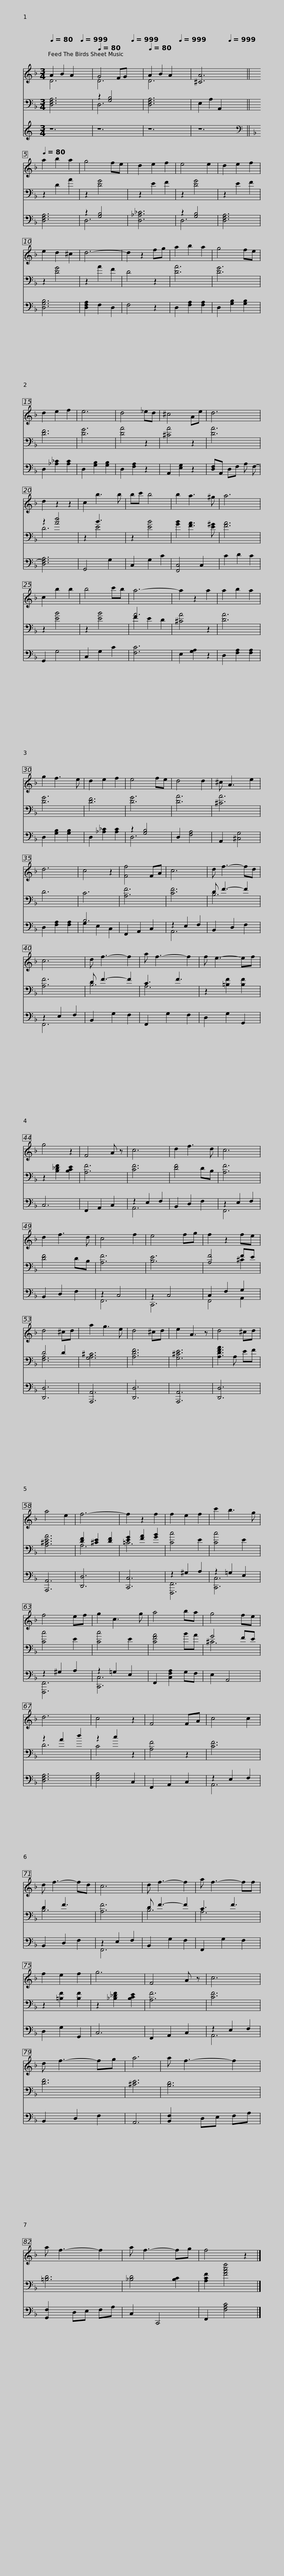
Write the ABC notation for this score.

X:1
%%score ( 1 2 ) ( 3 4 ) ( 5 6 )
L:1/8
Q:1/4=80
M:3/4
I:linebreak $
K:F
V:1 treble
V:2 treble
V:3 bass
V:4 bass
V:5 treble
V:6 treble
V:1
 A2 B2 A2[Q:1/4=999] x6 |[Q:1/4=80] G4 FG[Q:1/4=999] x6 |[Q:1/4=80] A2 B2 A2[Q:1/4=999] x6 |[Q:1/4=80] [^CA]6[Q:1/4=999] x6 ||$[Q:1/4=80] a2 b2 a2 | %5
 g4 fe | d2 e2 f2 | e4 e2 | d2 e2 f2 |$ e2 d2 ^c2 | %10
 d6- | d2 z2 fg | a2 b2 a2 |$ g4 fe | d2 e2 f2 | %15
 e6 | d4 _ed |$ ^c4 Ae | d6 | d2 z2 z2 | %20
 c2 b3 b |$ bc' b4 | b2 a3 ^g | a6 | c2 b2 b2 |$ %25
 b4 c'b | a6- | a2 z2 a2 | a2 b2 a2 |$ g2 f3 e | %30
 d2 e2 f2 | e4 fe | d4 d2 | ^c A3 e2 |$ d6 | %35
 c4 z2 | [Ff]4 FA | c6 |$ d f3- fd | c6 | %40
 d f3- f2 | a f3- f2 |$ f e3- ef | g4 z2 | F4 A z | %45
 c6 |$ d2 f3 d | c6 | d2 f3 d | c4 f2 | %50
 e4 fg |$ f2 z2 fe | d4 ^cd | a2 g3 e | d4 ^cd |$ %55
 e2 A3 z | d4 ^cd | a4 e2 | f6- |$ f2 z2 f2 | %60
 f2 e2 f2 | c'2 b3 g | f4 ef | g2 c3 g |$ a4 ba | %65
 g4 fe | d6 | c4 z2 |$ F4 FA | c4 c2 | %70
 d f3- fd | c6 |$ d f3- f2 | a f3- ff | f2 e2 f2 | %75
 g6 |$ F4 A z | c6 | d f3- fg | a6 |$ %80
 a f3- f2 | a f3- f2 | a f3- fg | f4 z2 |] %84
V:2
 D6 x6 | D6 x6 | D6 x6 | x12 ||$ x6 | %5
 x6 | x6 | x6 | x6 |$ x6 | %10
 x6 | x6 | x6 |$ x6 | x6 | %15
 x6 | x6 |$ x6 | x6 | x6 | %20
 x6 |$ x6 | x6 | x6 | x6 |$ %25
 x6 | x6 | x6 | x6 |$ x6 | %30
 x6 | x6 | x6 | x6 |$ x6 | %35
 x6 | x6 | x6 |$ x6 | x6 | %40
 x6 | x6 |$ x6 | x6 | x6 | %45
 x6 |$ x6 | x6 | x6 | x6 | %50
 x6 |$ x6 | x6 | x6 | x6 |$ %55
 x6 | x6 | x6 | x6 |$ x6 | %60
 x6 | x6 | x6 | x6 |$ x6 | %65
 x6 | x6 | x6 |$ x6 | x6 | %70
 x6 | x6 |$ x6 | x6 | x6 | %75
 x6 |$ x6 | x6 | x6 | x6 |$ %80
 x6 | x6 | x6 | x6 |] %84
V:3
 [D,F,A,]6 x6 | z2 [G,B,]4 x6 | [D,F,A,]6 x6 | E,2 A,2 A,,2 x6 ||$ z2 D2 A2 | %5
 z2 [DG]4 | z2 E2 F2 | z2 [DG]4 | z2 E2 F2 |$ z2 [DG]4 | %10
 z2 A2 F2 | D4 z2 | [DA]6 |$ [DG]6 | [DF]6 | %15
 [DG]6 | [DA]4 z2 |$ [^CA]4 z2 | [DA]6 | z2 [Ad]4 | %20
 z2 B3 x |$ z2 [EB]4 | [GB]2 [FA]3 [E^G] | [FA]6 | z2 [EB]4 |$ %25
 z2 [EB]4 | A6 | [^CA]4 z2 | [DA]6 |$ [DG]6 | %30
 [DF]6 | [DG]6 | [DA]6 | [^CA]6 |$ D6 | %35
 C6 | [A,F]6 | [CF]6 |$ D F3- F2 | [A,F]6 | %40
 D F3- F2 | C3 F3- |$ z2 [=B,F]2 [B,F]2 | z2 [B,_DF]2 [B,CE]2 | [A,F]6 | %45
 [CF]6 |$ [DF]4 DB, | [A,F]6 | [DF]4 DB, | [A,F]6 | %50
 [B,E]6 |$ [A,F]4 FE | D4 D2 | [G,A,^C]6 | [A,DF]6 |$ %55
 [G,^CE]6 | [A,DFA]3 A, EF | [A,^CEA]6 | [DF]2 [^CE]2 [DF]2 |$ [EG]2 [FA]2 [GB]2 | %60
 [Cc]4 E2 | [Cc]4 E2 | [Cc]4 E2 | [Cc]4 E2 |$ [CFA]4 BA | %65
 G4 FE | z2 A2 d2 | z2 c2 z2 |$ [A,F]4 z2 | [CF]6 | %70
 D2 F3- x | [A,F]6 |$ D F3- F2 | C3 F3 | z2 [=B,F]2 [B,F]2 | %75
 z2 [_B,_DF]2 [B,CE]2 |$ [A,F]6 | [CF]6 | [DF]6 | [^CE]6 |$ %80
 [B,D]6 | [=B,D]6 | [_B,D]4 [B,C]2 | [A,CF]2 [FAcf]4 |] %84
V:4
 x12 | D,6 x6 | x12 | x12 ||$ x6 | %5
 x6 | x6 | x6 | x6 |$ x6 | %10
 x6 | x6 | x6 |$ x6 | x6 | %15
 x6 | x6 |$ x6 | x6 | D6 | %20
 x2 E4 |$ x6 | x6 | x6 | x6 |$ %25
 x6 | F2 E2 D2 | x6 | x6 |$ x6 | %30
 x6 | x6 | x6 | x6 |$ x6 | %35
 x6 | x6 | x6 |$ B,6 | x6 | %40
 B,6 | A,6 |$ x6 | x6 | x6 | %45
 x6 |$ x6 | x6 | x6 | x6 | %50
 x6 |$ x4 ^C2 | [F,A,]6 | x6 | x6 |$ %55
 x6 | x6 | x6 | A,6 |$ =C6 | %60
 x6 | x6 | x6 | x6 |$ x6 | %65
 ^C6 | D6 | C4 x2 |$ x6 | x6 | %70
 B,6 | x6 |$ B,6 | A,6 | x6 | %75
 x6 |$ x6 | x6 | x6 | x6 |$ %80
 x6 | x6 | x6 | x6 |] %84
V:5
[K:C] z12 | z12 | z12 | z12 ||$[K:F][K:bass] [D,F,A,]6 | %5
 z2 [G,B,]4 | [D,_A,_C]6 | z2 [G,B,]4 | [D,F,A,]6 |$ [D,G,B,]6 | %10
 [D,F,A,]2 F,2 D,2 | F,4 z2 | D,2 [F,A,]2 [F,A,]2 |$ D,2 [G,B,]2 [G,B,]2 | D,2 [_A,_C]2 [A,C]2 | %15
 D,2 [G,B,]2 [G,B,]2 | D,2 [F,A,]2 z2 |$ A,,2 [E,G,]2 z2 | [D,F,]A,, D,F, A, F,- | [D,F,A,]6 | %20
 G,,4 G,2 |$ C,2 G,2 C2 | [F,,C,]4 C,2 | C2 D2 C2 | G,,2 G,4 |$ %25
 C,2 G,2 C2 | [F,C]6 | E,2 [G,A,]2 z2 | D,2 [F,A,]2 [F,A,]2 |$ D,2 [G,B,]2 [G,B,]2 | %30
 D,2 [_A,_C]2 [A,C]2 | z2 [G,B,]4 | D,2 [F,A,]4 | A,,2 [^C,G,]4 |$ D,2 [F,A,]2 [F,A,]2 | %35
 B,6 | F,,2 A,,2 C,2 | z2 E,2 F,2 |$ B,,2 D,2 F,2 | z2 E,2 F,2 | %40
 B,,2 G,2 F,2 | F,,2 G,2 F,2 |$ D,2 G,2 G,,2 | C,6 | F,,2 A,,2 C,2 | %45
 z2 E,2 F,2 |$ B,,2 D,2 F,2 | z2 E,2 F,2 | B,,2 D,2 F,2 | z2 C,4 | %50
 z2 C,4 |$ C,2 F,2 G,2 | [D,,D,]6 | [A,,,A,,]6 | [D,,D,]6 |$ %55
 [A,,,A,,]6 | [D,,D,]6 | [A,,,A,,]6 | [D,,D,]6 |$ [C,,C,]6 | %60
 z2 ^G,2 A,2 | z2 =G,2 E,2 | z2 ^G,2 A,2 | z2 =G,2 E,2 |$ F,,2 [C,F,A,]2 G,F, | %65
 E,2 A,,4 | [D,F,A,]6 | [E,G,B,]4 C,2 |$ F,,2 A,,2 C,2 | z2 E,2 F,2 | %70
 B,,2 D,2 F,2 | z2 E,2 F,2 |$ B,,2 G,2 F,2 | F,,2 G,2 F,2 | D,2 G,2 G,,2 | %75
 C,6 |$ F,,2 A,,2 C,2 | z2 E,2 F,2 | B,,2 D,2 F,2 | A,,6 |$ %80
 [B,,F,]2 D,E, F,A, | [G,,F,]2 D,E, F,A, | C,2 C,,4 | F,,2 [F,A,C]4 |] %84
V:6
[K:C] x12 | x12 | x12 | x12 ||$[K:F][K:bass] x6 | %5
 D,6 | x6 | D,6 | x6 |$ x6 | %10
 x6 | x6 | x6 |$ x6 | x6 | %15
 x6 | x6 |$ x6 | x6 | x6 | %20
 x6 |$ x6 | x6 | x6 | x6 |$ %25
 x6 | x6 | x6 | x6 |$ x6 | %30
 x6 | D,6 | x6 | x6 |$ x6 | %35
 G,2 E,2 C,2 | x6 | A,,6 |$ x6 | F,,6 | %40
 x6 | x6 |$ x6 | x6 | x6 | %45
 A,,6 |$ x6 | F,,6 | x6 | F,,6 | %50
 C,,6 |$ F,,4 A,,2 | x6 | x6 | x6 |$ %55
 x6 | x6 | x6 | x6 |$ x6 | %60
 [F,,,F,,]6 | [C,,C,]6 | [F,,,F,,]6 | [C,,C,]6 |$ x6 | %65
 x6 | x6 | x6 |$ x6 | A,,6 | %70
 x6 | F,,6 |$ x6 | x6 | x6 | %75
 x6 |$ x6 | A,,6 | x6 | x6 |$ %80
 x6 | x6 | x6 | x6 |] %84
